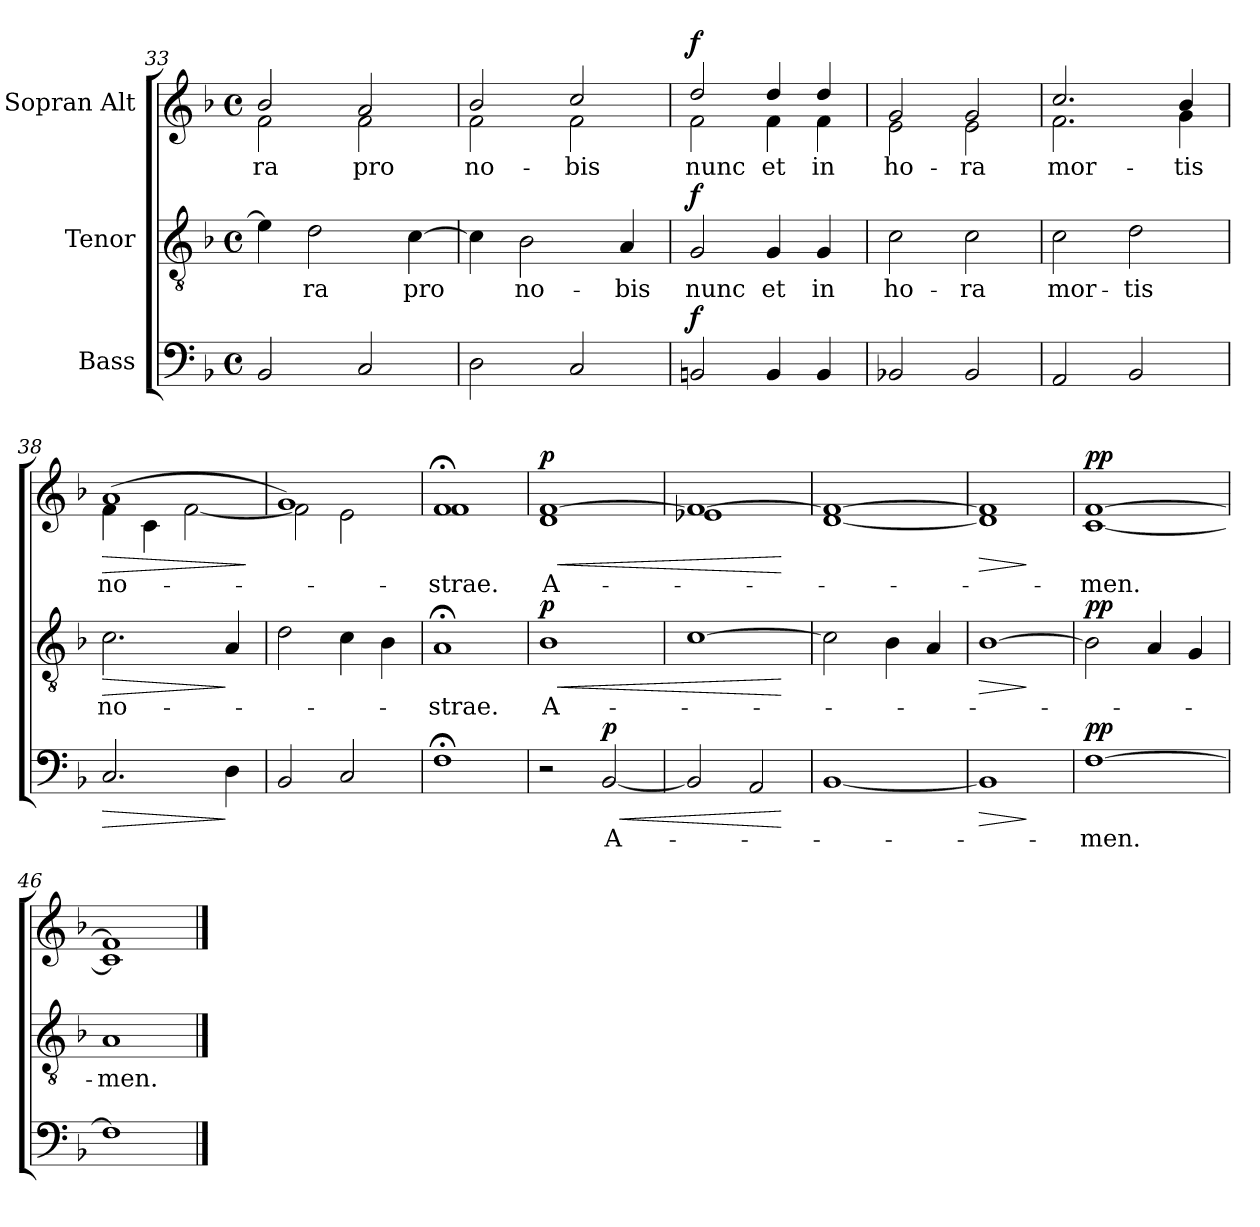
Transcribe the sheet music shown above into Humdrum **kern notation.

**kern	**text	**dynam	**kern	**text	**dynam	**kern	**text	**dynam
*part3	*part3	*part3	*part2	*part2	*part2	*part1	*part1	*part1
*staff3	*staff3	*staff3	*staff2	*staff2	*staff2	*staff1	*staff1	*staff1
*I"Bass	*	*	*I"Tenor	*	*	*I"Sopran Alt	*	*
*clefF4	*	*	*clefGv2	*	*	*clefG2	*	*
*k[b-]	*	*	*k[b-]	*	*	*k[b-]	*	*
*M4/4	*	*	*M4/4	*	*	*M4/4	*	*
*met(c)	*	*	*met(c)	*	*	*met(c)	*	*
=33	=33	=33	=33	=33	=33	=33	=33	=33
!	!	!	!	!	!	!	!LO:LY:b	!
*	*	*	*	*	*	*^	*	*
2BB-/	.	.	4e-\]	.	.	2b-/	2f\	-ra	.
!	!	!	!	!LO:LY:b	!	!	!	!	!
.	.	.	2d\	-ra	.	.	.	.	.
!	!	!	!	!	!	!	!	!LO:LY:b	!
2C/	.	.	.	.	.	2a/	2f\	pro	.
!	!	!	!	!LO:LY:b	!	!	!	!	!
.	.	.	[4c\	pro	.	.	.	.	.
=34	=34	=34	=34	=34	=34	=34	=34	=34	=34
!	!	!	!	!	!	!	!	!LO:LY:b	!
2D\	.	.	4c\]	.	.	2b-/	2f\	no-	.
!	!	!	!	!LO:LY:b	!	!	!	!	!
.	.	.	2B-\	no-	.	.	.	.	.
!	!	!	!	!	!	!	!	!LO:LY:b	!
2C/	.	.	.	.	.	2cc/	2f\	-bis	.
!	!	!	!	!LO:LY:b	!	!	!	!	!
.	.	.	4A/	-bis	.	.	.	.	.
=35	=35	=35	=35	=35	=35	=35	=35	=35	=35
!	!	!LO:DY:a	!	!LO:LY:b	!LO:DY:a	!	!	!LO:LY:b	!LO:DY:a
2BBn/	.	f	2G/	nunc	f	2dd/	2f\	nunc	f
!	!	!	!	!LO:LY:b	!	!	!	!LO:LY:b	!
4BB/	.	.	4G/	et	.	4dd/	4f\	et	.
!	!	!	!	!LO:LY:b	!	!	!	!LO:LY:b	!
4BB/	.	.	4G/	in	.	4dd/	4f\	in	.
=36	=36	=36	=36	=36	=36	=36	=36	=36	=36
!	!	!	!	!LO:LY:b	!	!	!	!LO:LY:b	!
2BB-X/	.	.	2c\	ho-	.	2g/	2e\	ho-	.
!	!	!	!	!LO:LY:b	!	!	!	!LO:LY:b	!
2BB-/	.	.	2c\	-ra	.	2g/	2e\	-ra	.
=37	=37	=37	=37	=37	=37	=37	=37	=37	=37
!	!	!	!	!LO:LY:b	!	!	!	!LO:LY:b	!
2AA/	.	.	2c\	mor-	.	2.cc/	2.f\	mor-	.
!	!	!	!	!LO:LY:b	!	!	!	!	!
2BB-/	.	.	2d\	-tis	.	.	.	.	.
!	!	!	!	!	!	!	!	!LO:LY:b	!
.	.	.	.	.	.	4b-/	4g\	-tis	.
!!LO:LB:g=z	!!
=38	=38	=38	=38	=38	=38	=38	=38	=38	=38
!	!	!LO:HP:b	!	!LO:LY:b	!LO:HP:b	!	!	!LO:LY:b	!LO:HP:b
2.C/	.	>	2.c\	no-	>	(1a	4f\	no-	>
.	.	.	.	.	.	.	4c\	.	.
.	.	.	.	.	.	.	[2f\	.	.
4D\	.	]	4A/	.	]	.	.	.	.
*	*	*	*	*	*	*v	*v	*	*
.	.	.	.	.	.	.	.	]
=39	=39	=39	=39	=39	=39	=39	=39	=39
*	*	*	*	*	*	*^	*	*
2BB-/	.	.	2d\	.	.	1g)	2f\]	.	.
2C/	.	.	4c\	.	.	.	2e\	.	.
.	.	.	4B-\	.	.	.	.	.	.
=40	=40	=40	=40	=40	=40	=40	=40	=40	=40
!	!	!	!	!LO:LY:b	!	!	!	!LO:LY:b	!
1F;<	.	.	1A;<	-strae.	.	1f;<	1f	strae.	.
=41	=41	=41	=41	=41	=41	=41	=41	=41	=41
!	!	!	!	!LO:LY:b	!LO:HP:b	!	!	!LO:LY:b	!LO:HP:b
!	!	!	!	!	!LO:DY:n=1:a	!	!	!	!LO:DY:n=1:a
2r	.	.	1B-	A-	< p	[1f	1d	A-	< p
!	!LO:LY:b	!LO:HP:b	!	!	!	!	!	!	!
!	!	!LO:DY:n=1:a	!	!	!	!	!	!	!
[2BB-/	A-	< p	.	.	.	.	.	.	.
=42	=42	=42	=42	=42	=42	=42	=42	=42	=42
2BB-/]	.	.	[1c	.	.	1f_	1e-X	.	.
2AA/	.	.	.	.	.	.	.	.	.
*	*	*	*	*	*	*v	*v	*	*
.	.	[	.	.	[	.	.	[
=43	=43	=43	=43	=43	=43	=43	=43	=43
*	*	*	*	*	*	*^	*	*
[1BB-	.	.	2c\]	.	.	1f_	[1d	.	.
.	.	.	4B-\	.	.	.	.	.	.
.	.	.	4A/	.	.	.	.	.	.
=44	=44	=44	=44	=44	=44	=44	=44	=44	=44
!	!	!LO:HP:b	!	!	!LO:HP:b	!	!	!	!LO:HP:b
1BB-]	.	>	[1B-	.	>	1f]	1d]	.	>
*	*	*	*	*	*	*v	*v	*	*
.	.	]	.	.	]	.	.	]
=45	=45	=45	=45	=45	=45	=45	=45	=45
!	!LO:LY:b	!LO:DY:a	!	!	!LO:DY:a	!	!LO:LY:b	!LO:DY:a
*	*	*	*	*	*	*^	*	*
[1F	-men.	pp	2B-\]	.	pp	[1f	[1c	men.	pp
.	.	.	4A/	.	.	.	.	.	.
.	.	.	4G/	.	.	.	.	.	.
=46	=46	=46	=46	=46	=46	=46	=46	=46	=46
!	!	!	!	!LO:LY:b	!	!	!	!	!
1F]	.	.	1A	-men.	.	1f]	1c]	.	.
*	*	*	*	*	*	*v	*v	*	*
==	==	==	==	==	==	==	==	==
*-	*-	*-	*-	*-	*-	*-	*-	*-
